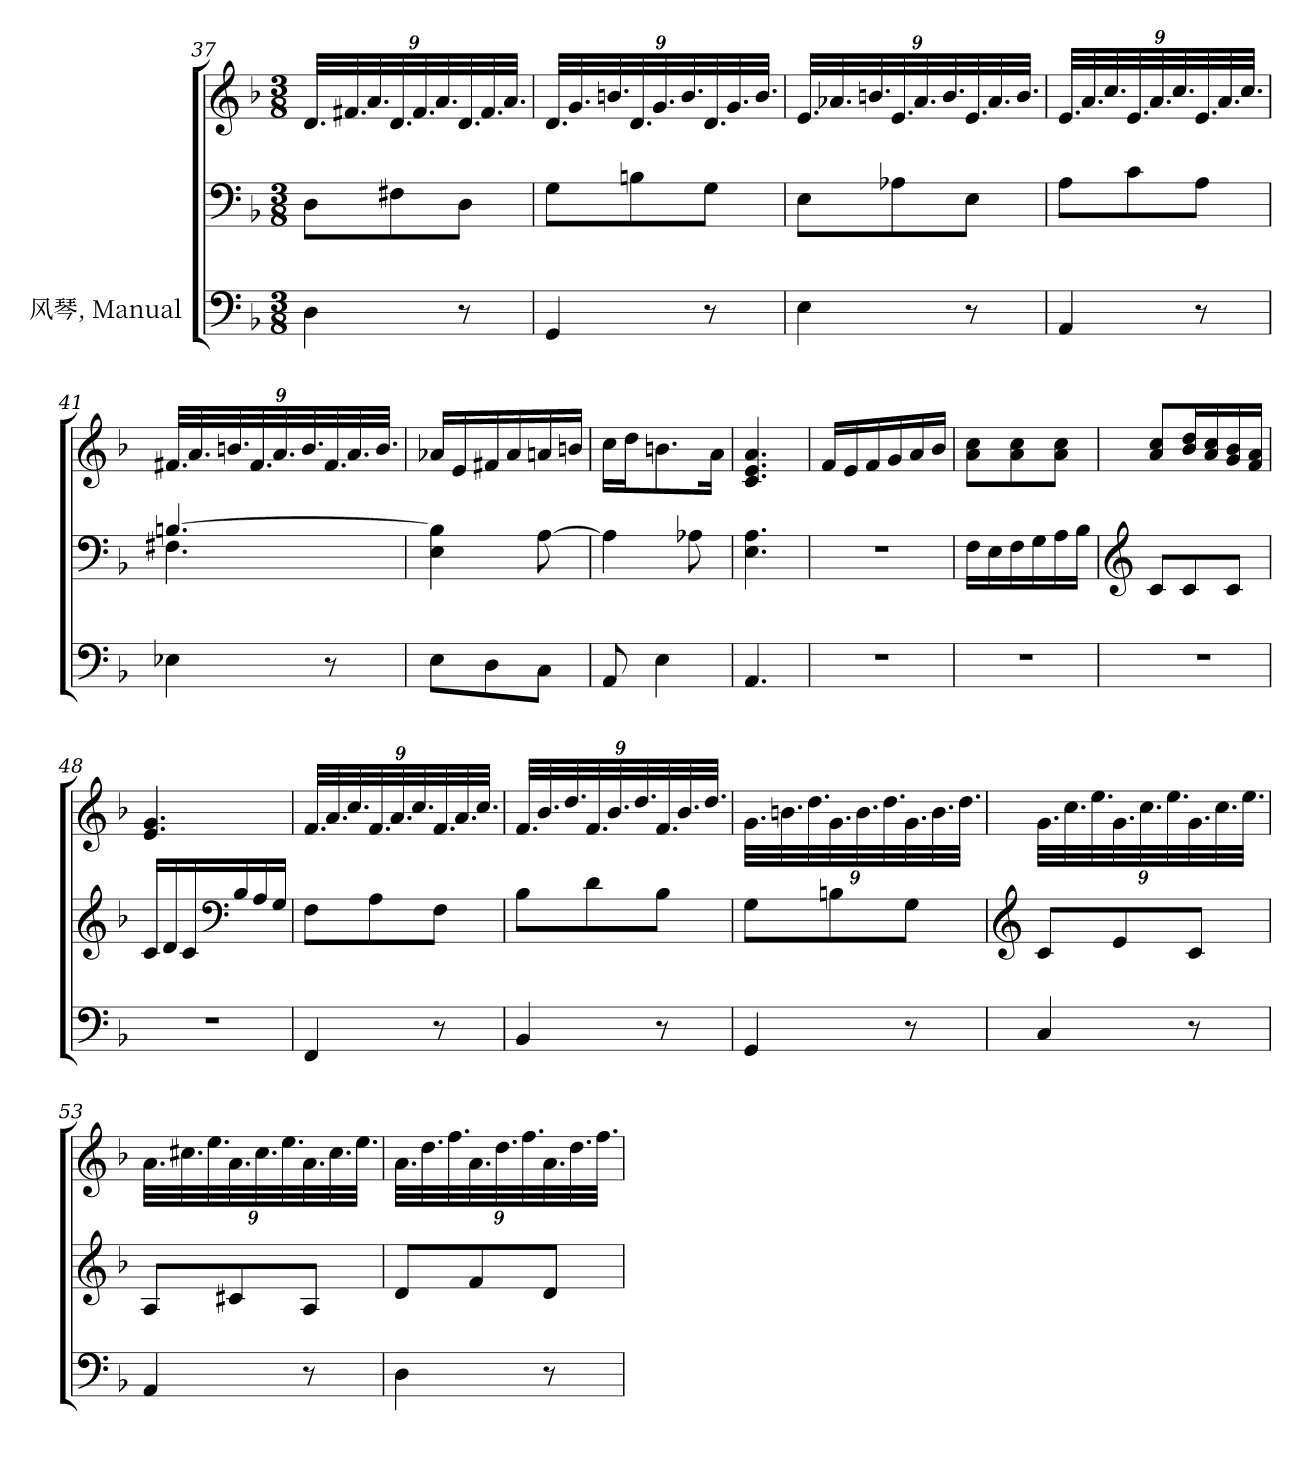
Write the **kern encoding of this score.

**kern	**kern	**kern
*part1	*part1	*part1
*staff3	*staff2	*staff1
*I"风琴, Manual	*	*
!!LO:LB:g=z
*clefF4	*clefF4	*clefG2
*k[b-]	*k[b-]	*k[b-]
*M3/8	*M3/8	*M3/8
*	*	*Xbrackettup
=37	=37	=37
4D\	8D\L	36.d/LLL
.	.	36.f#X/
.	.	36.a/
.	8F#X\	36.d/
.	.	36.f#/
.	.	36.a/
8r	8D\J	36.d/
.	.	36.f#/
.	.	36.a/JJJ
=38	=38	=38
4GG/	8G\L	36.d/LLL
.	.	36.g/
.	.	36.bn/
.	8Bn\	36.d/
.	.	36.g/
.	.	36.b/
8r	8G\J	36.d/
.	.	36.g/
.	.	36.b/JJJ
=39	=39	=39
4E\	8E\L	36.e/LLL
.	.	36.a-X/
.	.	36.bn/
.	8A-X\	36.e/
.	.	36.a-/
.	.	36.b/
8r	8E\J	36.e/
.	.	36.a-/
.	.	36.b/JJJ
!!LO:LB:g=z
=40	=40	=40
4AA/	8A\L	36.e/LLL
.	.	36.a/
.	.	36.cc/
.	8c\	36.e/
.	.	36.a/
.	.	36.cc/
8r	8A\J	36.e/
.	.	36.a/
.	.	36.cc/JJJ
=41	=41	=41
*	*^	*
4E-X\	[4.Bn/	4.F#X\	36.f#X/LLL
.	.	.	36.a/
.	.	.	36.bn/
.	.	.	36.f#/
.	.	.	36.a/
.	.	.	36.b/
8r	.	.	36.f#/
.	.	.	36.a/
.	.	.	36.b/JJJ
*	*v	*v	*
=42	=42	=42
8E\L	4E\ 4B\]	16a-X/LL
.	.	16e/
8D\	.	16f#X/
.	.	16a-/
8C\J	[8A\	16an/
.	.	16bn/JJ
=43	=43	=43
8AA/	4A\]	16cc\LL
.	.	16dd\J
4E\	.	8.bn\
.	8A-X\	.
.	.	16a\Jk
=44	=44	=44
4.AA/	4.E\ 4.A\	4.c/ 4.e/ 4.a/
!!LO:PB:g=z
=45	=45	=45
4.r	4.r	16f/LL
.	.	16e/
.	.	16f/
.	.	16g/
.	.	16a/
.	.	16b-/JJ
=46	=46	=46
4.r	16F\LL	8a\ 8cc\L
.	16E\	.
.	16F\	8a\ 8cc\
.	16G\	.
.	16A\	8a\ 8cc\J
.	16B-\JJ	.
=47	=47	=47
*	*clefG2	*
4.r	8c/L	8a/ 8cc/L
.	8c/	16b-/ 16dd/L
.	.	16a/ 16cc/
.	8c/J	16g/ 16b-/
.	.	16f/ 16a/JJ
=48	=48	=48
4.r	16c/LL	4.e/ 4.g/
.	16d/	.
.	16c/	.
*	*clefF4	*
.	16B-/	.
.	16A/	.
.	16G/JJ	.
=49	=49	=49
4FF/	8F\L	36.f/LLL
.	.	36.a/
.	.	36.cc/
.	8A\	36.f/
.	.	36.a/
.	.	36.cc/
8r	8F\J	36.f/
.	.	36.a/
.	.	36.cc/JJJ
!!LO:LB:g=z
=50	=50	=50
4BB-/	8B-\L	36.f/LLL
.	.	36.b-/
.	.	36.dd/
.	8d\	36.f/
.	.	36.b-/
.	.	36.dd/
8r	8B-\J	36.f/
.	.	36.b-/
.	.	36.dd/JJJ
=51	=51	=51
4GG/	8G\L	36.g\LLL
.	.	36.bn\
.	.	36.dd\
.	8Bn\	36.g\
.	.	36.b\
.	.	36.dd\
8r	8G\J	36.g\
.	.	36.b\
.	.	36.dd\JJJ
=52	=52	=52
*	*clefG2	*
4C/	8c/L	36.g\LLL
.	.	36.cc\
.	.	36.ee\
.	8e/	36.g\
.	.	36.cc\
.	.	36.ee\
8r	8c/J	36.g\
.	.	36.cc\
.	.	36.ee\JJJ
!!LO:LB:g=z
=53	=53	=53
4AA/	8A/L	36.a\LLL
.	.	36.cc#X\
.	.	36.ee\
.	8c#X/	36.a\
.	.	36.cc#\
.	.	36.ee\
8r	8A/J	36.a\
.	.	36.cc#\
.	.	36.ee\JJJ
=54	=54	=54
4D\	8d/L	36.a\LLL
.	.	36.dd\
.	.	36.ff\
.	8f/	36.a\
.	.	36.dd\
.	.	36.ff\
8r	8d/J	36.a\
.	.	36.dd\
.	.	36.ff\JJJ
=	=	=
*-	*-	*-
